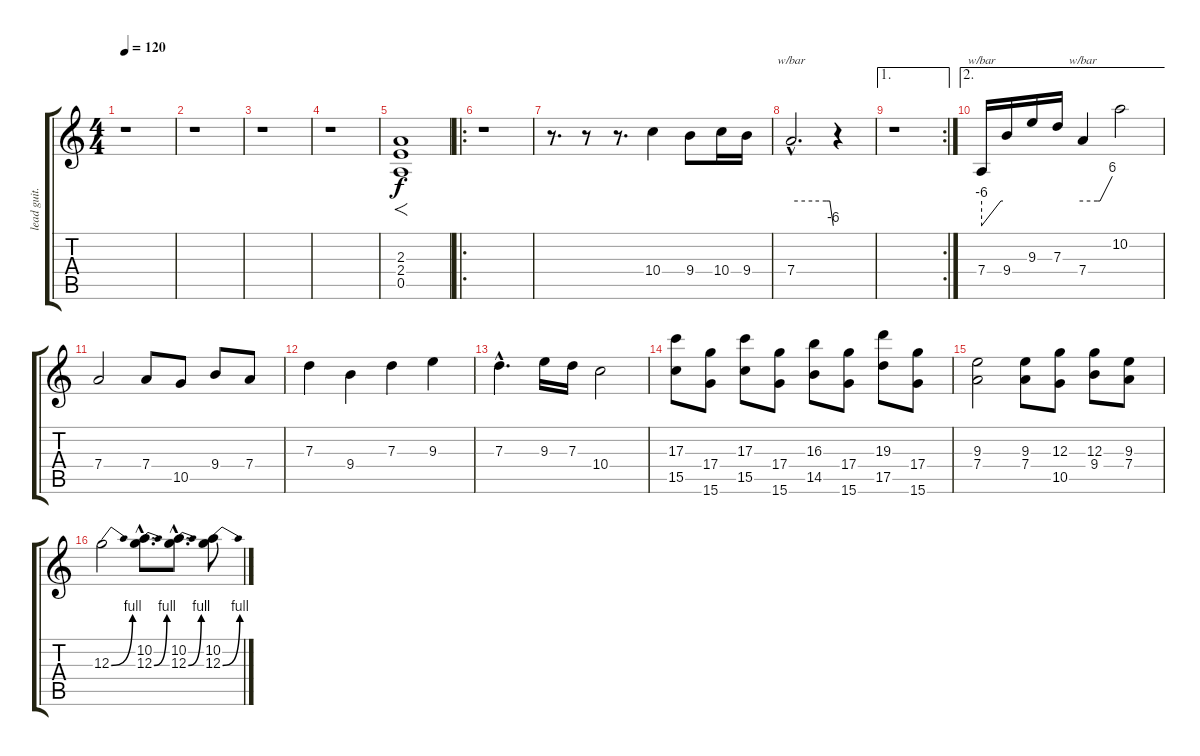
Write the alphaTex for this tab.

\track ("lead guit." "lead guit.") {instrument distortionguitar}
\staff {score tabs}
\tuning (E4 B3 G3 D3 A2 E2) {hide}
\ts (4 4)
\tempo 120
\clef g2
\ks c
r.1{dy f instrument distortionguitar} |
r.1 |
r.1 |
r.1 |
(2.3 2.4 0.5).1{f} |
\ro
r.1 |
r.8{d} r.8 r.8{d} 10.4.4 9.4.8 10.4.16 9.4.16 |
7.4{hac}.2{d tbe (custom default 0 0 30 0 50 0 55 0 60 -24)} r.4 |
\ae 1
\rc 2
r.1 |
\ae 2
7.4.16{tbe (custom default 0 -24 54 0 60 0)} 9.4.16 9.3.16 7.3.16 7.4.4{tbe (custom default 0 0 30 0 35 0 60 24)} 10.2.2 |
7.4.2 7.4.8 10.5.8 9.4.8 7.4.8 |
7.3.4 9.4.4 7.3.4 9.3.4 |
7.3{hac}.4{d} 9.3.16 7.3.16 10.4.2 |
(17.3 15.5).8 (17.4 15.6).8 (17.3 15.5).8 (17.4 15.6).8 (16.3 14.5).8 (17.4 15.6).8 (19.3 17.5).8 (17.4 15.6).8 |
(9.3 7.4).2 (9.3 7.4).8 (12.3 10.5).8 (12.3 9.4).8 (9.3 7.4).8 |
12.3{be (bend 0 0 60 4)}.2 (10.2{hac} 12.3{be (bend 0 0 60 4) hac}).8{d balance 0} (10.2{hac} 12.3{be (bend 0 0 60 4) hac}).8{d balance 16} (10.2 12.3{be (bend 0 0 60 4)}).8{balance 0}
